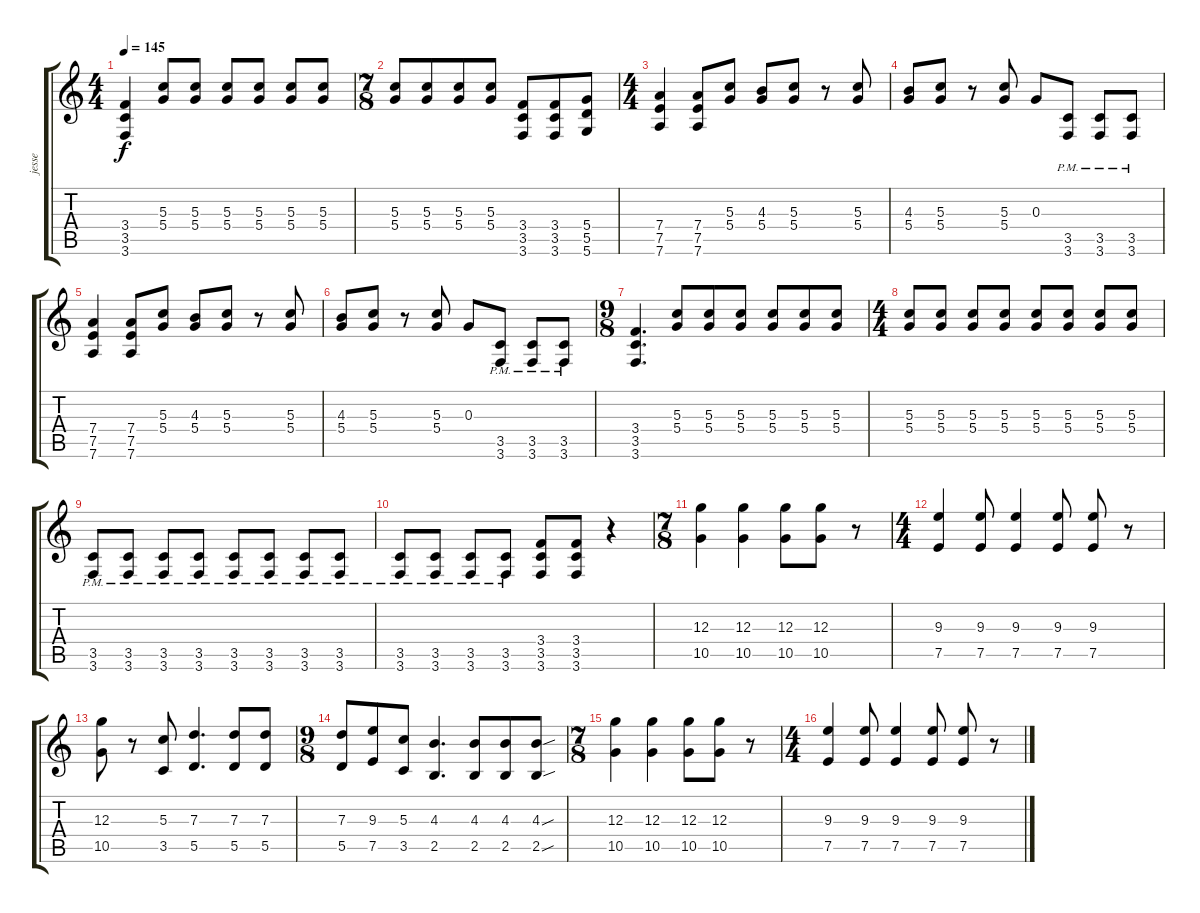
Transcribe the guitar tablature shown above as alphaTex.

\track ("jesse" "jesse") {instrument overdrivenguitar}
\staff {score tabs}
\tuning (E4 B3 G3 D3 A2 D2) {hide}
\ts (4 4)
\tempo 145
\clef g2
\ks c
(3.4{t} 3.5{t} 3.6{t}).4{dy f} (5.3 5.4).8 (5.3 5.4).8 (5.3 5.4).8 (5.3 5.4).8 (5.3 5.4).8 (5.3 5.4).8 |
\ts (7 8)
(5.3 5.4).8 (5.3 5.4).8 (5.3 5.4).8 (5.3 5.4).8 (3.4 3.5 3.6).8 (3.4 3.5 3.6).8 (5.4 5.5 5.6).8 |
\ts (4 4)
(7.4 7.5 7.6).4 (7.4 7.5 7.6).8 (5.3 5.4).8 (4.3 5.4).8 (5.3 5.4).8 r.8 (5.3 5.4).8 |
(4.3 5.4).8 (5.3 5.4).8 r.8 (5.3 5.4).8 0.3.8 (3.5{pm} 3.6{pm}).8 (3.5{pm} 3.6{pm}).8 (3.5{pm} 3.6{pm}).8 |
(7.4 7.5 7.6).4 (7.4 7.5 7.6).8 (5.3 5.4).8 (4.3 5.4).8 (5.3 5.4).8 r.8 (5.3 5.4).8 |
(4.3 5.4).8 (5.3 5.4).8 r.8 (5.3 5.4).8 0.3.8 (3.5{pm} 3.6{pm}).8 (3.5{pm} 3.6{pm}).8 (3.5{pm} 3.6{pm}).8 |
\ts (9 8)
(3.4 3.5 3.6).4{d} (5.3 5.4).8 (5.3 5.4).8 (5.3 5.4).8 (5.3 5.4).8 (5.3 5.4).8 (5.3 5.4).8 |
\ts (4 4)
(5.3 5.4).8 (5.3 5.4).8 (5.3 5.4).8 (5.3 5.4).8 (5.3 5.4).8 (5.3 5.4).8 (5.3 5.4).8 (5.3 5.4).8 |
(3.5{pm} 3.6{pm}).8 (3.5{pm} 3.6{pm}).8 (3.5{pm} 3.6{pm}).8 (3.5{pm} 3.6{pm}).8 (3.5{pm} 3.6{pm}).8 (3.5{pm} 3.6{pm}).8 (3.5{pm} 3.6{pm}).8 (3.5{pm} 3.6{pm}).8 |
(3.5{pm} 3.6{pm}).8 (3.5{pm} 3.6{pm}).8 (3.5{pm} 3.6{pm}).8 (3.5{pm} 3.6{pm}).8 (3.4 3.5 3.6).8 (3.4 3.5 3.6).8 r.4 |
\ts (7 8)
(12.3 10.5).4 (12.3 10.5).4 (12.3 10.5).8 (12.3 10.5).8 r.8 |
\ts (4 4)
(9.3 7.5).4 (9.3 7.5).8 (9.3 7.5).4 (9.3 7.5).8 (9.3 7.5).8 r.8 |
(12.3 10.5).8 r.8 (5.3 3.5).8 (7.3 5.5).4{d} (7.3 5.5).8 (7.3 5.5).8 |
\ts (9 8)
(7.3 5.5).8 (9.3 7.5).8 (5.3 3.5).8 (4.3 2.5).4{d} (4.3 2.5).8 (4.3 2.5).8 (4.3{sou} 2.5{sou}).8 |
\ts (7 8)
(12.3 10.5).4 (12.3 10.5).4 (12.3 10.5).8 (12.3 10.5).8 r.8 |
\ts (4 4)
(9.3 7.5).4 (9.3 7.5).8 (9.3 7.5).4 (9.3 7.5).8 (9.3 7.5).8 r.8
